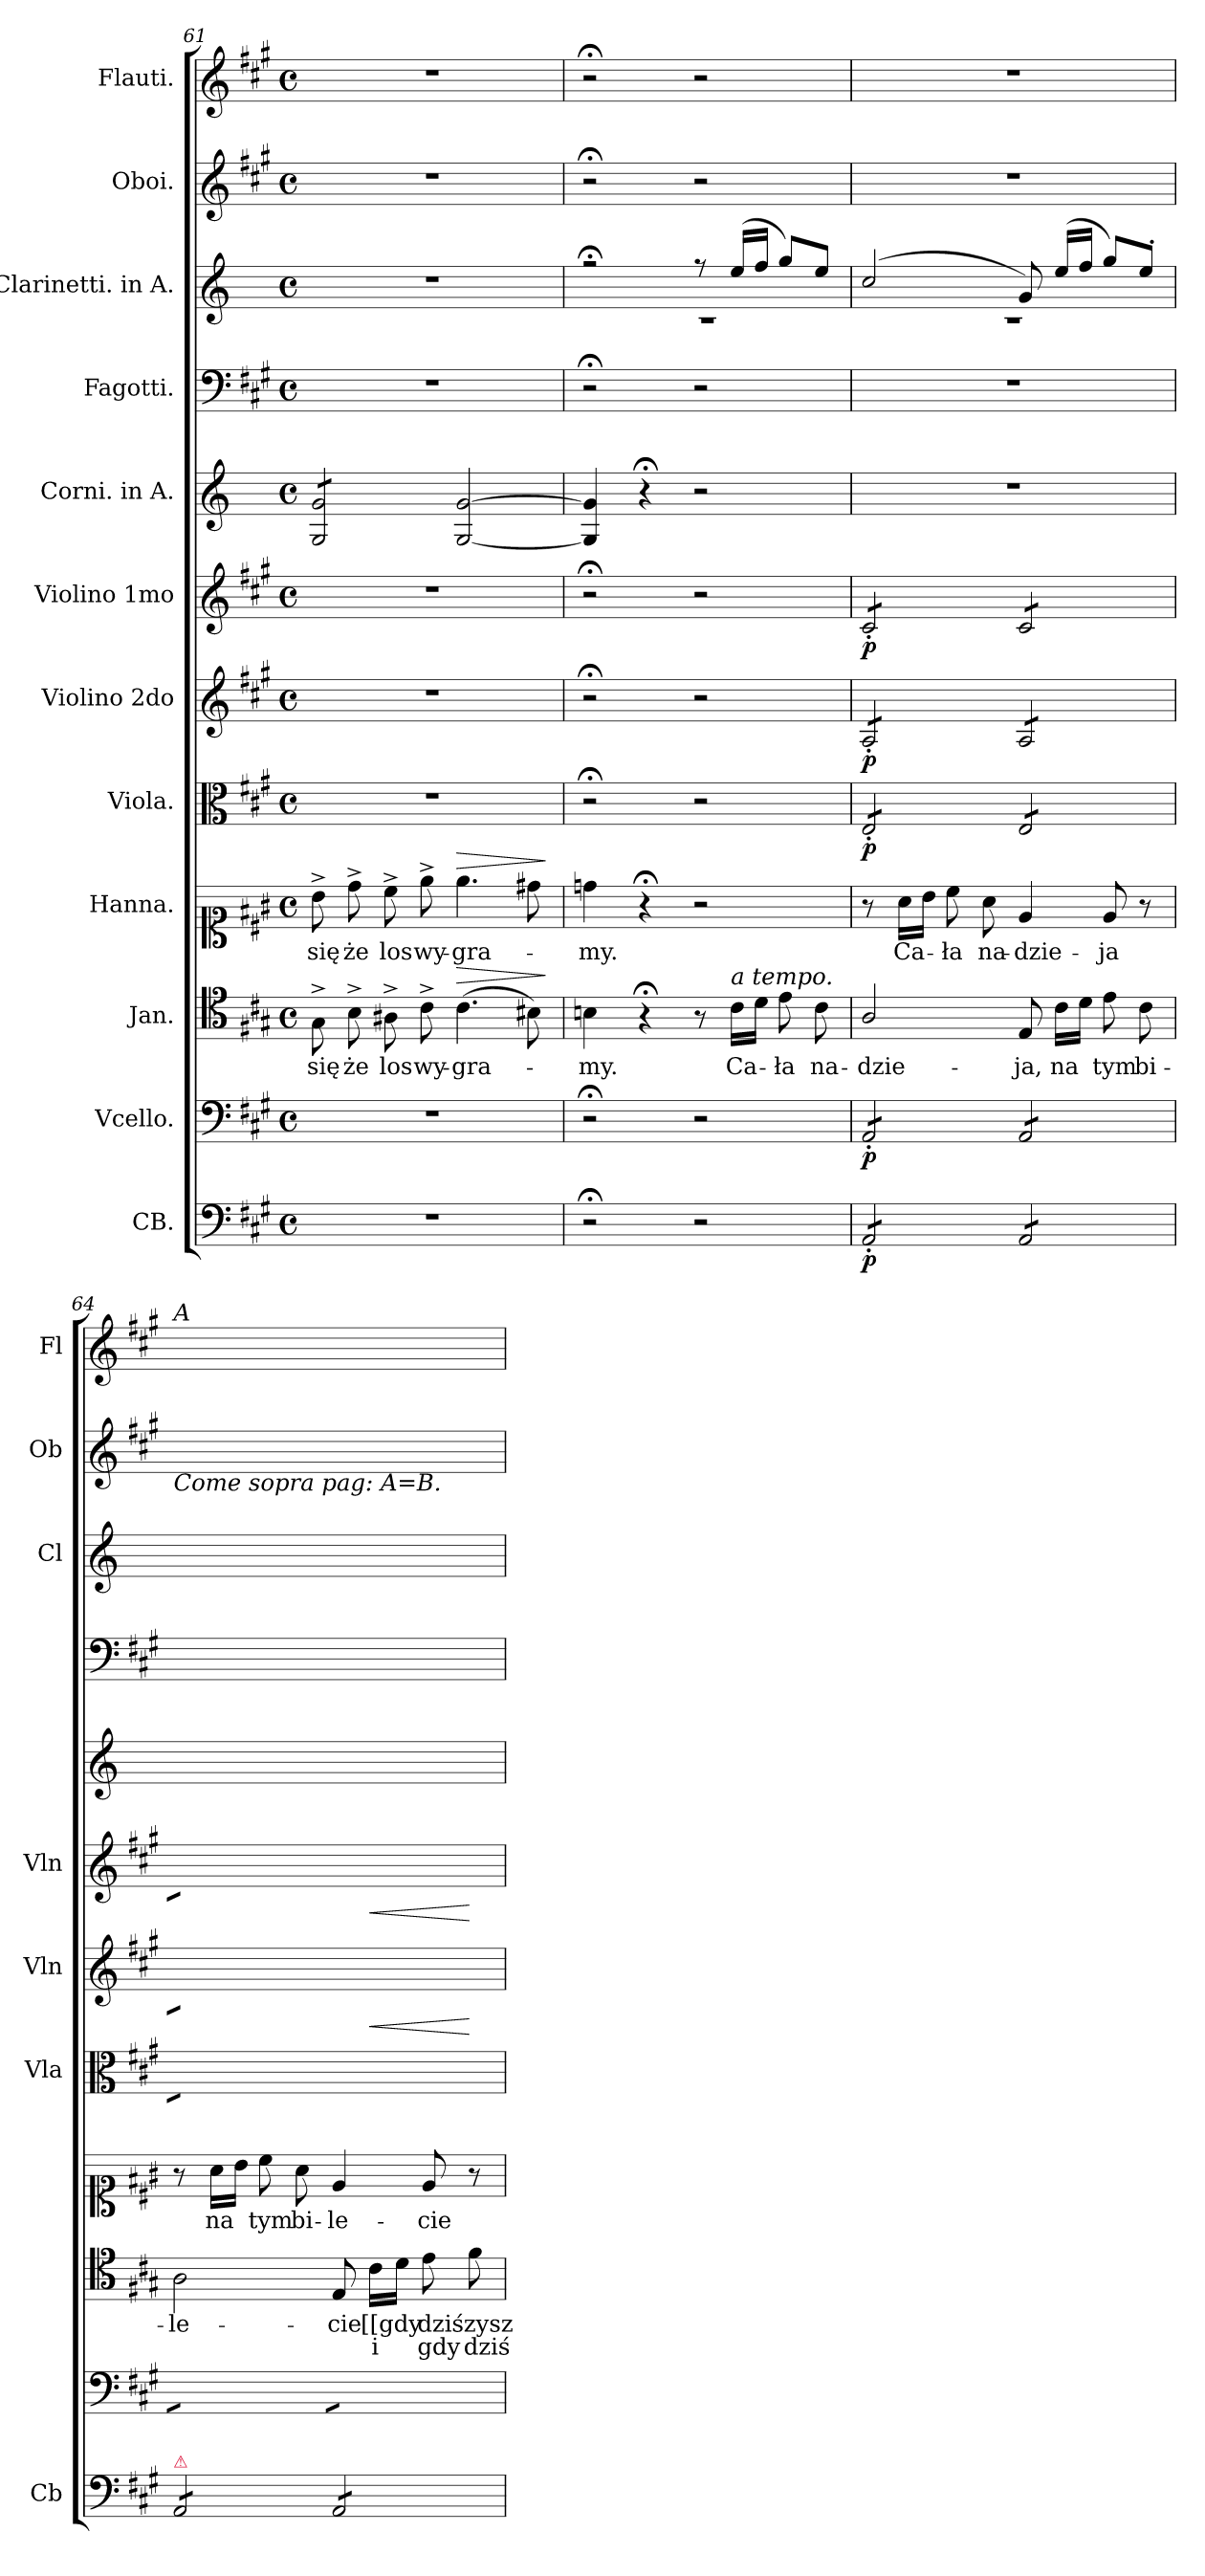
**kern	**dynam	**kern	**dynam	**kern	**text	**text	**dynam	**kern	**text	**dynam	**kern	**dynam	**kern	**dynam	**kern	**dynam	**kern	**kern	**kern	**kern	**kern
*part12	*part12	*part11	*part11	*part10	*part10	*part10	*part10	*part9	*part9	*part9	*part8	*part8	*part7	*part7	*part6	*part6	*part5	*part4	*part3	*part2	*part1
*staff12	*staff12	*staff11	*staff11	*staff10	*staff10	*staff10	*staff10	*staff9	*staff9	*staff9	*staff8	*staff8	*staff7	*staff7	*staff6	*staff6	*staff5	*staff4	*staff3	*staff2	*staff1
*I"CB.	*	*I"Vcello.	*	*I"Jan.	*	*	*	*I"Hanna.	*	*	*I"Viola.	*	*I"Violino 2do	*	*I"Violino 1mo	*	*I"Corni. in A.	*I"Fagotti.	*I"Clarinetti. in A.	*I"Oboi.	*I"Flauti.
*I'Cb	*	*	*	*	*	*	*	*	*	*	*I'Vla	*	*I'Vln	*	*I'Vln	*	*	*	*I'Cl	*I'Ob	*I'Fl
*clefF4	*	*clefF4	*	*clefC4	*	*	*	*clefC1	*	*	*clefC3	*	*clefG2	*	*clefG2	*	*clefG2	*clefF4	*clefG2	*clefG2	*clefG2
*ITrd8c12	*	*	*	*	*	*	*	*	*	*	*	*	*	*	*	*	*ITrd2c3	*	*ITrd2c3	*	*
*k[f#c#g#]	*	*k[f#c#g#]	*	*k[f#c#g#]	*	*	*	*k[f#c#g#]	*	*	*k[f#c#g#]	*	*k[f#c#g#]	*	*k[f#c#g#]	*	*k[f#c#g#]	*k[f#c#g#]	*k[f#c#g#]	*k[f#c#g#]	*k[f#c#g#]
*M4/4	*	*M4/4	*	*M4/4	*	*	*	*M4/4	*	*	*M4/4	*	*M4/4	*	*M4/4	*	*M4/4	*M4/4	*M4/4	*M4/4	*M4/4
*met(c)	*	*met(c)	*	*met(c)	*	*	*	*met(c)	*	*	*met(c)	*	*met(c)	*	*met(c)	*	*met(c)	*met(c)	*met(c)	*met(c)	*met(c)
=61	=61	=61	=61	=61	=61	=61	=61	=61	=61	=61	=61	=61	=61	=61	=61	=61	=61	=61	=61	=61	=61
*	*	*	*	*	*	*	*	*	*	*	*	*	*	*	*	*	*tremolo	*	*	*	*
1r	.	1r	.	8G#^\	się	.	.	8b^\	się	.	1r	.	1r	.	1r	.	8E/ 8e/L	1r	1r	1r	1r
.	.	.	.	8B^\	że	.	.	8dd^\	że	.	.	.	.	.	.	.	8E/ 8e/	.	.	.	.
.	.	.	.	8A#X^\	los	.	.	8cc#^\	los	.	.	.	.	.	.	.	8E/ 8e/	.	.	.	.
.	.	.	.	8c#^\	wy-	.	.	8ee^\	wy-	.	.	.	.	.	.	.	8E/ 8e/J	.	.	.	.
*	*	*	*	*	*	*	*	*	*	*	*	*	*	*	*	*	*Xtremolo	*	*	*	*
!	!	!	!	!	!	!	!LO:HP:a	!	!	!LO:HP:a	!	!	!	!	!	!	!	!	!	!	!
.	.	.	.	(4.c#\	-gra-	.	>	4.ee\	-gra-	>	.	.	.	.	.	.	[2E/ [2e/	.	.	.	.
.	.	.	.	8B#X\)	.	.	.	8dd#X\	.	.	.	.	.	.	.	.	.	.	.	.	.
.	.	.	.	.	.	.	]	.	.	]	.	.	.	.	.	.	.	.	.	.	.
=62	=62	=62	=62	=62	=62	=62	=62	=62	=62	=62	=62	=62	=62	=62	=62	=62	=62	=62	=62	=62	=62
*	*	*	*	*	*	*	*	*	*	*	*	*	*	*	*	*	*	*	*^	*	*
2r;<	.	2r;<	.	4Bn\	-my.	.	.	4ddn\	-my.	.	2r;<	.	2r;<	.	2r;<	.	4E]/ 4e]/	2r;<	2r;<	1rc	2r;<	2r;<
.	.	.	.	4r;<	.	.	.	4r;<	.	.	.	.	.	.	.	.	4r;<	.	.	.	.	.
2r	.	2r	.	8r	.	.	.	2r	.	.	2r	.	2r	.	2r	.	2r	2r	8r	.	2r	2r
!	!	!	!	!LO:TX:a:i:t=a tempo.	!	!	!	!	!	!	!	!	!	!	!	!	!	!	!	!	!	!
.	.	.	.	16c#\LL	Ca-	.	.	.	.	.	.	.	.	.	.	.	.	.	(<16cc#/LL	.	.	.
.	.	.	.	16d\JJ	.	.	.	.	.	.	.	.	.	.	.	.	.	.	16dd/JJ	.	.	.
.	.	.	.	8e\	-ła	.	.	.	.	.	.	.	.	.	.	.	.	.	8ee/L)	.	.	.
.	.	.	.	8c#\	na-	.	.	.	.	.	.	.	.	.	.	.	.	.	8cc#/J	.	.	.
=63	=63	=63	=63	=63	=63	=63	=63	=63	=63	=63	=63	=63	=63	=63	=63	=63	=63	=63	=63	=63	=63	=63
!	!	!	!	!	!	!	!	!	!	!	!	!	!	!	!LO:TX:a:color=crimson:t=⚠	!	!	!	!	!	!	!
!	!	!	!	!	!	!	!	!	!	!	!	!	!LO:TX:a:color=crimson:t=⚠	!	!	!	!	!	!	!	!	!
!	!	!	!	!	!	!	!	!	!	!	!LO:TX:a:color=crimson:t=⚠	!	!	!	!	!	!	!	!	!	!	!
!	!	!LO:TX:a:color=crimson:t=⚠	!	!	!	!	!	!	!	!	!	!	!	!	!	!	!	!	!	!	!	!
!LO:TX:a:color=crimson:t=⚠	!	!	!	!	!	!	!	!	!	!	!	!	!	!	!	!	!	!	!	!	!	!
!	!	!	!	!	!	!	!	!	!	!	!	!LO:DY:b	!	!	!	!LO:DY:b	!	!	!	!	!	!
*tremolo	*	*	*	*	*	*	*	*	*	*	*	*	*	*	*	*	*	*	*	*	*	*
*	*	*tremolo	*	*	*	*	*	*	*	*	*	*	*	*	*	*	*	*	*	*	*	*
*	*	*	*	*	*	*	*	*	*	*	*tremolo	*	*	*	*	*	*	*	*	*	*	*
*	*	*	*	*	*	*	*	*	*	*	*	*	*tremolo	*	*	*	*	*	*	*	*	*
*	*	*	*	*	*	*	*	*	*	*	*	*	*	*	*tremolo	*	*	*	*	*	*	*
8AAA'/L	p	8AA'/L	p	2A/	-dzie-	.	.	8r	.	.	8E'/L	p	8A'/L	p	8c#'/L	p	1r	1r	(<2a/	1rc	1r	1r
8AAA'/	.	8AA'/	.	.	.	.	.	16a\LL	Ca-	.	8E'/	.	8A'/	.	8c#'/	.	.	.	.	.	.	.
.	.	.	.	.	.	.	.	16b\JJ	.	.	.	.	.	.	.	.	.	.	.	.	.	.
8AAA'/	.	8AA'/	.	.	.	.	.	8cc#\	-ła	.	8E'/	.	8A'/	.	8c#'/	.	.	.	.	.	.	.
8AAA'/J	.	8AA'/J	.	.	.	.	.	8a\	na-	.	8E'/J	.	8A'/J	.	8c#'/J	.	.	.	.	.	.	.
8AAA/L	.	8AA/L	.	8E/	-ja,	.	.	4e/	-dzie-	.	8E/L	.	8A/L	.	8c#/L	.	.	.	8e/)	.	.	.
8AAA/	.	8AA/	.	16c#\LL	na	.	.	.	.	.	8E/	.	8A/	.	8c#/	.	.	.	(<16cc#/LL	.	.	.
.	.	.	.	16d\JJ	.	.	.	.	.	.	.	.	.	.	.	.	.	.	16dd/JJ	.	.	.
8AAA/	.	8AA/	.	8e\	tym	.	.	8e/	-ja	.	8E/	.	8A/	.	8c#/	.	.	.	8ee/L)	.	.	.
8AAA/J	.	8AA/J	.	8c#\	bi-	.	.	8r	.	.	8E/J	.	8A/J	.	8c#/J	.	.	.	8cc#'/J	.	.	.
=64	=64	=64	=64	=64	=64	=64	=64	=64	=64	=64	=64	=64	=64	=64	=64	=64	=64	=64	=64	=64	=64	=64
!	!	!	!	!	!	!	!	!	!	!	!	!	!	!	!	!	!	!	!	!	!	!LO:TX:a:i:t=A
!	!	!	!	!	!	!	!	!	!	!	!	!	!	!	!	!	!	!	!LO:TX:a:i:t=Come sopra pag&colon; A=B.	!	!	!
!LO:TX:a:color=crimson:t=⚠	!	!	!	!	!	!	!	!	!	!	!	!	!	!	!	!	!	!	!	!	!	!
8AAA/L	.	8AA/yyL	.	2A\	-le-	.	.	8r	.	.	8E/yyL	.	8A/yyL	.	8c#/yyL	.	1ryy	1ryy	2a/yy	2ryy	1ryy	1ryy
8AAA/	.	8AA/yy	.	.	.	.	.	16a\LL	na	.	8E/yy	.	8A/yy	.	8c#/yy	.	.	.	.	.	.	.
.	.	.	.	.	.	.	.	16b\JJ	.	.	.	.	.	.	.	.	.	.	.	.	.	.
8AAA/	.	8AA/yy	.	.	.	.	.	8cc#\	tym	.	8E/yy	.	8A/yy	.	8c#/yy	.	.	.	.	.	.	.
8AAA/J	.	8AA/yyJ	.	.	.	.	.	8a\	bi-	.	8E/yy	.	8A/yyJ	.	8c#/yyJ	.	.	.	.	.	.	.
*	*	*	*	*	*	*	*	*	*	*	*	*	*	*	*Xtremolo	*	*	*	*	*	*	*
*	*	*	*	*	*	*	*	*	*	*	*	*	*Xtremolo	*	*	*	*	*	*	*	*	*
8AAA/L	.	8AA/yyL	.	8E/	-cie	.	.	4e/	-le-	.	8E/yy	.	8A/yy	.	8c#/yy	.	.	.	8e/yy	8ryy	.	.
!	!	!	!	!	!	!	!	!	!	!	!	!	!	!LO:HP:b	!	!LO:HP:b	!	!	!	!	!	!
8AAA/	.	8AA/yy	.	16c#\LL	[[gdy	i	.	.	.	.	8E/yyJ	.	16A/LLyy	<	16c#/LLyy	<	.	.	16cc#/LLyy	16a\LLyy	.	.
*	*	*	*	*	*	*	*	*	*	*	*Xtremolo	*	*	*	*	*	*	*	*	*	*	*
.	.	.	.	16d\JJ	.	.	.	.	.	.	.	.	16B/JJyy	.	16d/JJyy	.	.	.	16dd/JJyy	16b\JJyy	.	.
8AAA/	.	8AA/yy	.	8e\	dziś	gdy	.	8e/	-cie	.	8A/Lyy	.	8c#/Lyy	.	8e/Lyy	.	.	.	8ee/Lyy	8cc#\Lyy	.	.
8AAA/J	.	8AA/yyJ	.	8f#\	zysz-	dziś	.	8r	.	.	8A/Jyy	.	8d/Jyy	[	8f#/Jyy	[	.	.	8ff#'/Jyy	8dd'\Jyy	.	.
*	*	*Xtremolo	*	*	*	*	*	*	*	*	*	*	*	*	*	*	*	*	*	*	*	*
*Xtremolo	*	*	*	*	*	*	*	*	*	*	*	*	*	*	*	*	*	*	*	*	*	*
*	*	*	*	*	*	*	*	*	*	*	*	*	*	*	*	*	*	*	*v	*v	*	*
=	=	=	=	=	=	=	=	=	=	=	=	=	=	=	=	=	=	=	=	=	=
*-	*-	*-	*-	*-	*-	*-	*-	*-	*-	*-	*-	*-	*-	*-	*-	*-	*-	*-	*-	*-	*-
